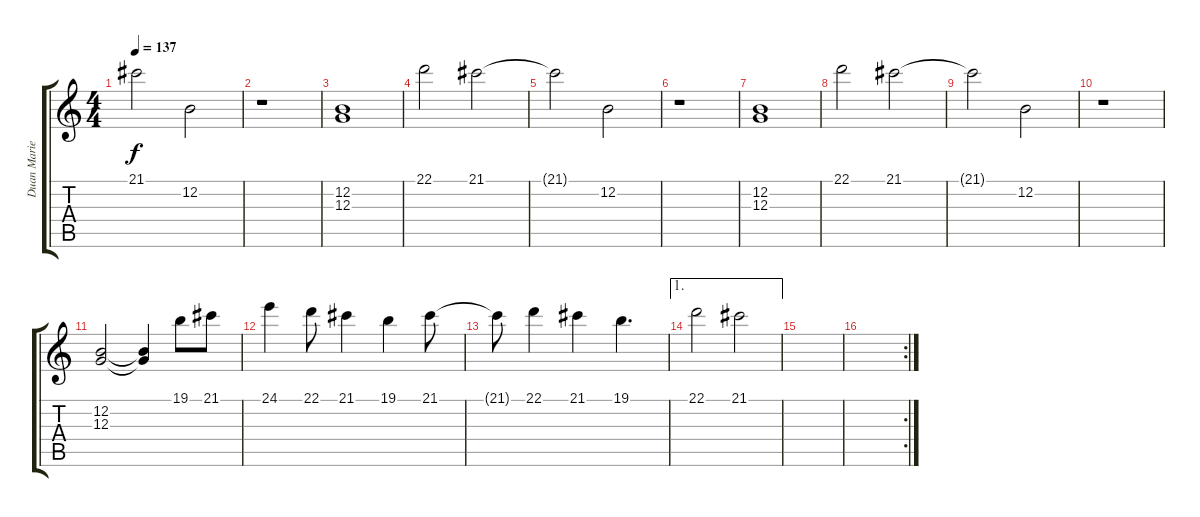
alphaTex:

\track ("Duan Marie" "Duan Marie") {instrument viola}
\staff {score tabs}
\tuning (E4 B3 G3 D3 A2 E2) {hide}
\ts (4 4)
\tempo 137
\clef g2
\ks c
21.1{t}.2{dy f} 12.2.2 |
r.1 |
(12.2 12.3).1 |
22.1.2 21.1.2 |
21.1{t}.2 12.2.2 |
r.1 |
(12.2 12.3).1 |
22.1.2 21.1.2 |
21.1{t}.2 12.2.2 |
r.1 |
(12.2 12.3).2 (12.2{t} 12.3{t}).4 19.1.8 21.1.8 |
24.1.4 22.1.8 21.1.4 19.1.4 21.1.8 |
21.1{t}.8 22.1.4 21.1.4 19.1.4{d} |
\ae 1
22.1.2 21.1.2 |
|
\rc 2
